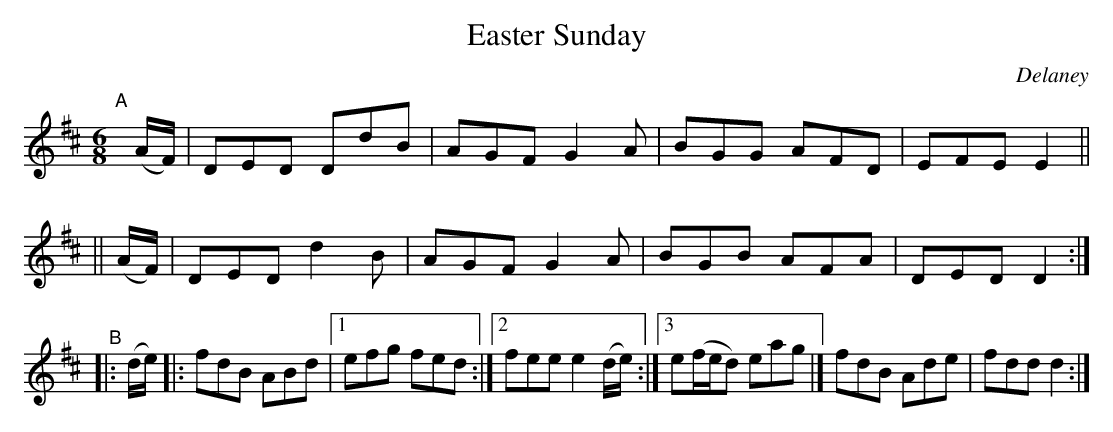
X:1
T: Easter Sunday
O: Delaney
M: 6/8
L: 1/8
K: D
"^A"\
[|](A/F/) | DED DdB | AGF G2A | BGG AFD | EFE E2 ||
|| (A/F/) | DED d2B | AGF G2A | BGB AFA | DED D2 :|
"^B"|: (d/e/) \
|: fdB ABd |[1 efg fed :|\
[2 fee e2 (d/e/) :|[3 e(f/e/d) eag \
|] fdB Ade | fdd d2 :|
